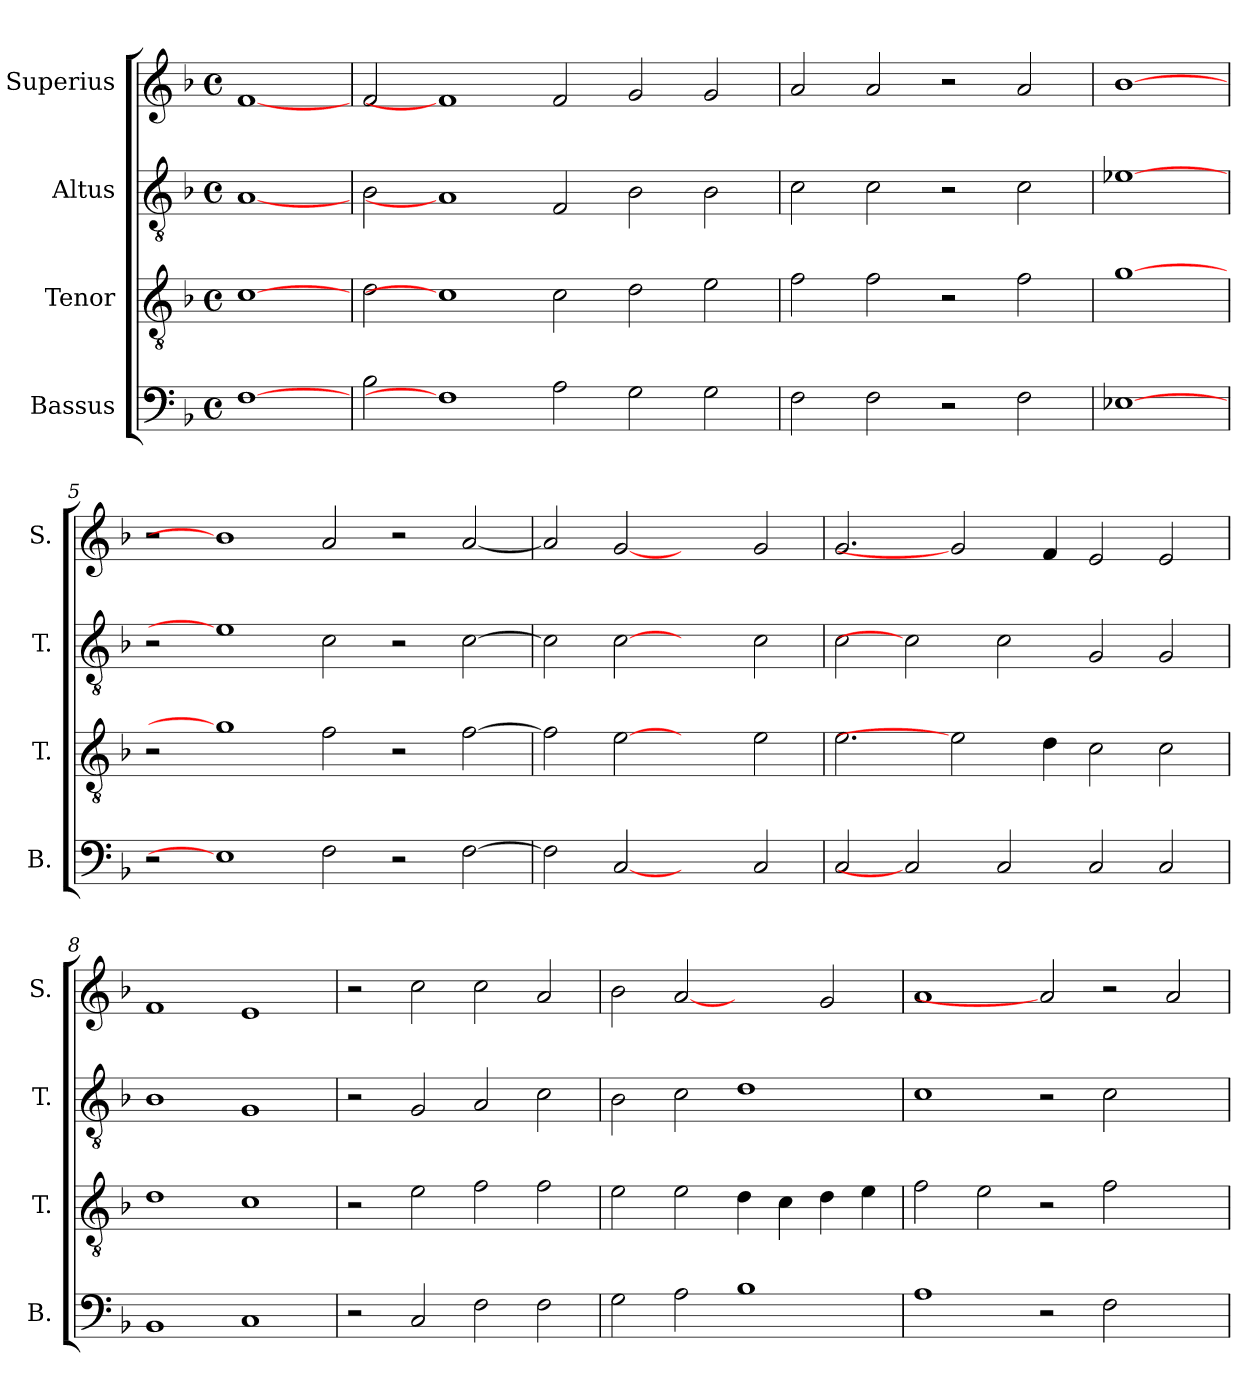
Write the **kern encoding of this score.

**kern	**kern	**kern	**kern
*part4	*part3	*part2	*part1
*staff4	*staff3	*staff2	*staff1
*I"Bassus	*I"Tenor	*I"Altus	*I"Superius
*I'B.	*I'T.	*I'T.	*I'S.
!!LO:PB:g=z
*clefF4	*clefGv2	*clefGv2	*clefG2
*	*ITrd7c12	*ITrd7c12	*
*k[b-]	*k[b-]	*k[b-]	*k[b-]
*F:	*F:	*F:	*F:
*M4/4	*M4/4	*M4/4	*M4/4
*met(c)	*met(c)	*met(c)	*met(c)
=1	=1	=1	=1
[1Fi	[1Ci	[1AAi	[1fi
=2	=2	=2	=2
2B-i\	2Di\	2BB-i\	2fi/
1Fi]	1Ci]	1AAi]	1fi]
2Ai\	2Ci\	2FFi/	2fi/
2Gi\	2Di\	2BB-i\	2gi/
2Gi\	2Ei\	2BB-i\	2gi/
=3	=3	=3	=3
2Fi\	2Fi\	2Ci\	2ai/
2Fi\	2Fi\	2Ci\	2ai/
2r	2r	2r	2r
2Fi\	2Fi\	2Ci\	2ai/
=4	=4	=4	=4
[1E-Xi	[1Gi	[1E-Xi	[1b-i
=5	=5	=5	=5
2r	2r	2r	2r
1E-i]	1Gi]	1E-i]	1b-i]
2Fi\	2Fi\	2Ci\	2ai/
2r	2r	2r	2r
[>2Fi\	[>2Fi\	[>2Ci\	[<2ai/
=6	=6	=6	=6
2Fi\]	2Fi\]	2Ci\]	2ai/]
[2Ci	[2Ei	[2Ci	[2gi
2ryy	2ryy	2ryy	2ryy
2Ci/	2Ei\	2Ci\	2gi/
!!LO:LB:g=z
=7	=7	=7	=7
2Ci/	2.Ei\	2Ci\	2.gi/
2Ci]	.	2Ci]	.
.	2Ei]	.	2gi]
2Ci/	.	2Ci\	.
.	4Di\	.	4fi/
2Ci/	2Ci\	2GGi/	2ei/
2Ci/	2Ci\	2GGi/	2ei/
=8	=8	=8	=8
1BB-i	1Di	1BB-i	1fi
1Ci	1Ci	1GGi	1ei
=9	=9	=9	=9
2r	2r	2r	2r
2Ci/	2Ei\	2GGi/	2cci\
2Fi\	2Fi\	2AAi/	2cci\
2Fi\	2Fi\	2Ci\	2ai/
=10	=10	=10	=10
2Gi\	2Ei\	2BB-i\	2b-i\
2Ai\	2Ei\	2Ci\	[2ai
1B-i	4Di\	1Di	2ryy
.	4Ci\	.	.
.	4Di\	.	2gi/
.	4Ei\	.	.
=11	=11	=11	=11
1Ai	2Fi\	1Ci	1ai
.	2Ei\	.	.
2r	2r	2r	2ai]
2Fi\	2Fi\	2Ci\	2r
2ryy	2ryy	2ryy	2ai/
=	=	=	=
*-	*-	*-	*-
